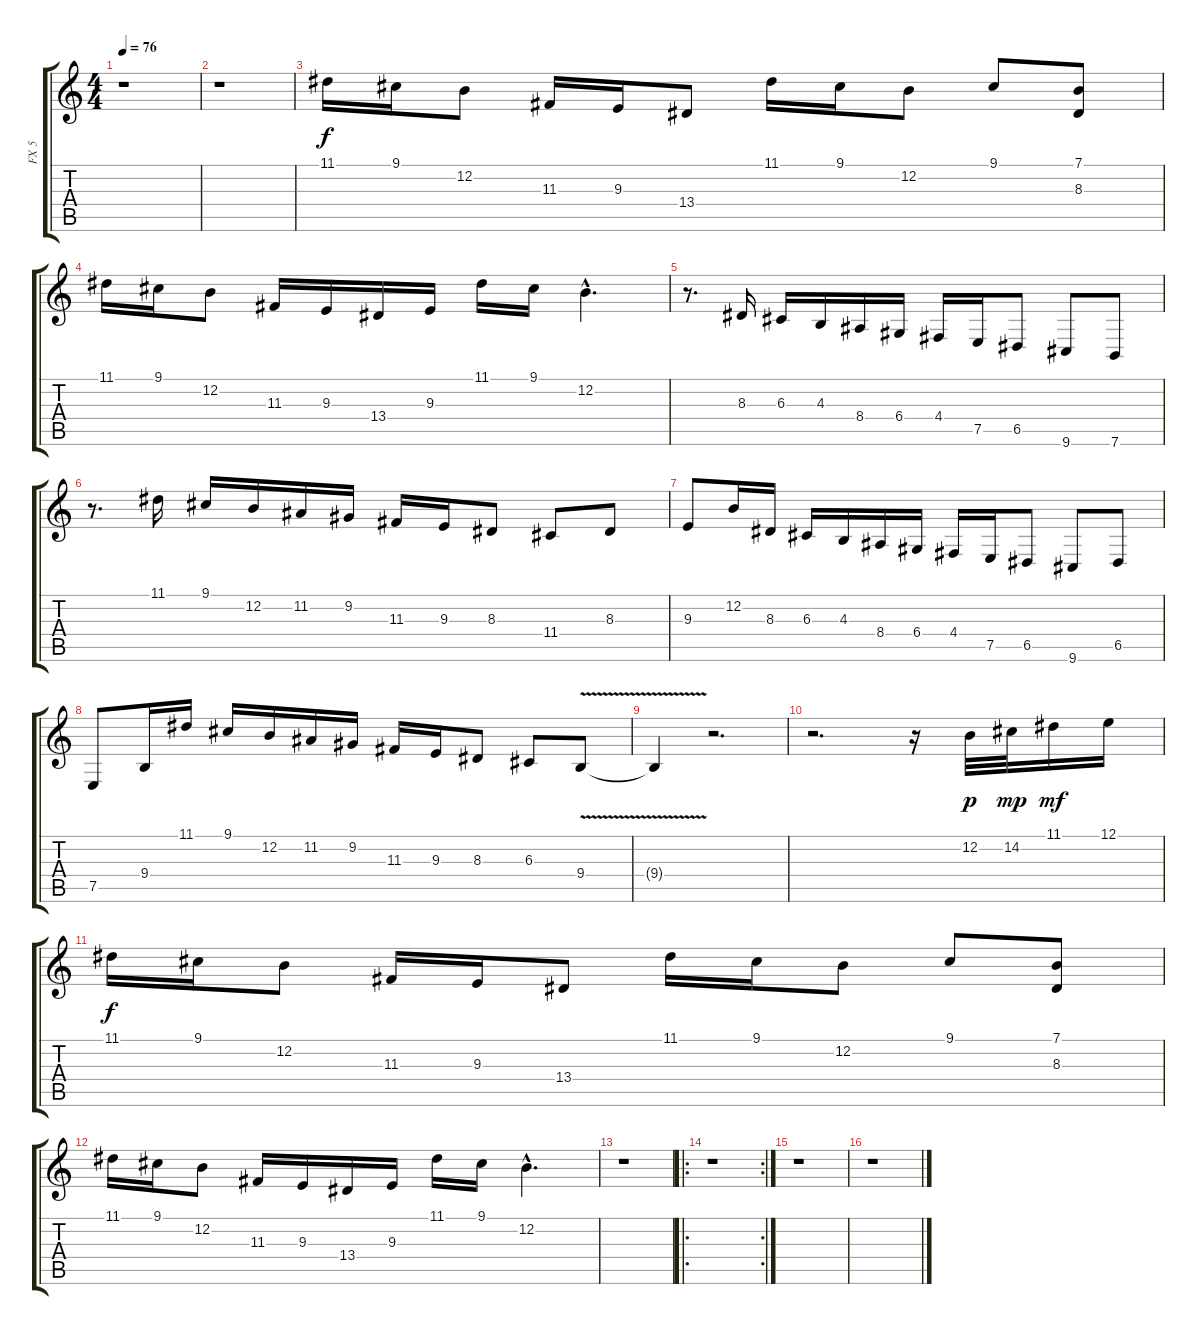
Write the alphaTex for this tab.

\track ("FX 5" "FX 5") {instrument fx5brightness}
\staff {score tabs}
\tuning (E4 B3 G3 D3 A2 E2) {hide}
\ts (4 4)
\tempo 76
\clef g2
\ks c
r.1{dy f instrument fx5brightness} |
r.1 |
11.1.16{volume 10 balance 5 instrument harpsichord} 9.1.16 12.2.8 11.3.16 9.3.16 13.4.8 11.1.16 9.1.16 12.2.8 9.1.8 (7.1 8.3).8 |
11.1.16 9.1.16 12.2.8 11.3.16 9.3.16 13.4.16 9.3.16 11.1.16 9.1.16 12.2{hac}.4{d} |
r.8{d} 8.3.16 6.3.16 4.3.16 8.4.16 6.4.16 4.4.16 7.5.16 6.5.8 9.6.8 7.6.8 |
r.8{d} 11.1.16 9.1.16 12.2.16 11.2.16 9.2.16 11.3.16 9.3.16 8.3.8 11.4.8 8.3.8 |
9.3.8 12.2.16 8.3.16 6.3.16 4.3.16 8.4.16 6.4.16 4.4.16 7.5.16 6.5.8 9.6.8 6.5.8 |
7.5.8 9.4.16 11.1.16 9.1.16 12.2.16 11.2.16 9.2.16 11.3.16 9.3.16 8.3.8 6.3.8 9.4{v}.8 |
9.4{t}.4 r.2{d} |
r.2{d} r.16 12.2.32{dy p} 14.2.32{dy mp} 11.1.16{dy mf} 12.1.16 |
11.1.16{dy f} 9.1.16 12.2.8 11.3.16 9.3.16 13.4.8 11.1.16 9.1.16 12.2.8 9.1.8 (7.1 8.3).8 |
11.1.16 9.1.16 12.2.8 11.3.16 9.3.16 13.4.16 9.3.16 11.1.16 9.1.16 12.2{hac}.4{d} |
r.1 |
\ro
\rc 2
r.1 |
r.1 |
r.1
